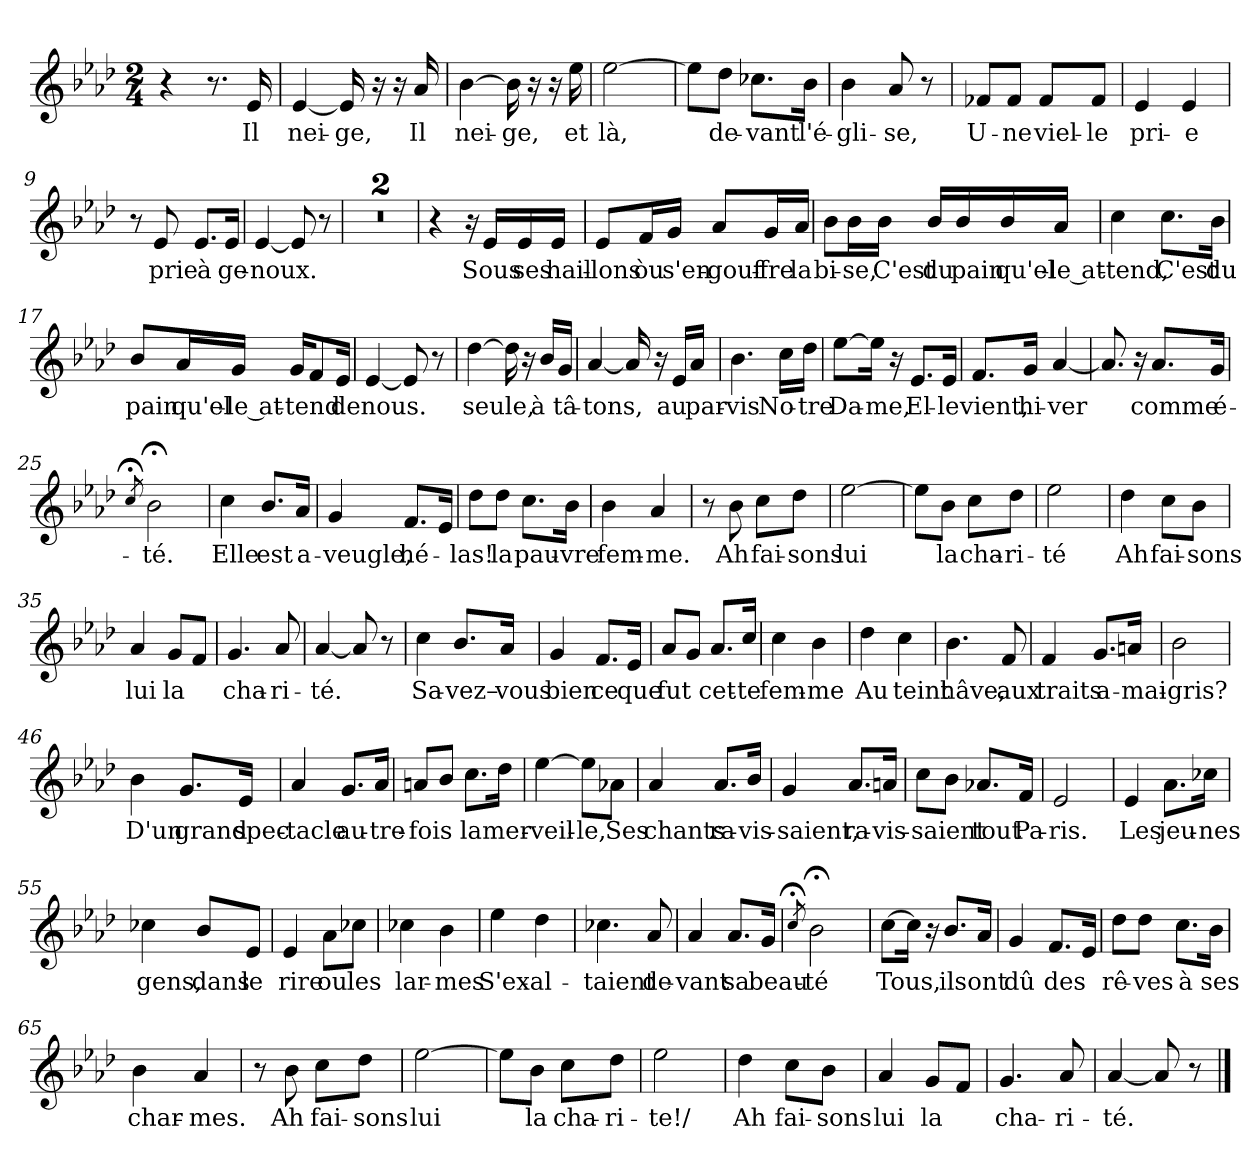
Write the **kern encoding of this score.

**kern	**text
*part1	*part1
*staff1	*staff1
*clefG2	*
*k[b-e-a-d-]	*
*M2/4	*
=1	=1
4r	.
8.r	.
!	!LO:LY:b
16e-/	Il
=2	=2
!	!LO:LY:b
[4e-/	nei-
!	!LO:LY:b
16e-/]	-ge,
16r	.
16r	.
!	!LO:LY:b
16a-/	Il
=3	=3
!	!LO:LY:b
[4b-\	nei-
!	!LO:LY:b
16b-\]	-ge,
16r	.
16r	.
!	!LO:LY:b
16ee-\	et
=4	=4
!	!LO:LY:b
[2ee-\	là,
=5	=5
8ee-\L]	.
!	!LO:LY:b
8dd-\J	de-
!	!LO:LY:b
8.cc-X\L	-vant
!	!LO:LY:b
16b-\Jk	l'é-
=6	=6
!	!LO:LY:b
4b-\	-gli-
!	!LO:LY:b
8a-/	-se,
8r	.
=7	=7
!	!LO:LY:b
8f-X/L	U-
!	!LO:LY:b
8f-/J	-ne
!	!LO:LY:b
8f-/L	viel-
!	!LO:LY:b
8f-/J	-le
=8	=8
!	!LO:LY:b
4e-/	pri-
!	!LO:LY:b
4e-/	-e
=9	=9
8r	.
!	!LO:LY:b
8e-/	prie
!	!LO:LY:b
8.e-/L	à
!	!LO:LY:b
16e-/Jk	ge-
=10	=10
!	!LO:LY:b
[4e-/	-noux.
8e-/]	.
8r	.
!!LO:LB:g=z
=11	=11
2r	.
=12	=12
2r	.
=13	=13
4r	.
16r	.
!	!LO:LY:b
16e-/LL	Sous
!	!LO:LY:b
16e-/	ses
!	!LO:LY:b
16e-/JJ	hail-
=14	=14
!	!LO:LY:b
8e-/L	-lons
!	!LO:LY:b
16f/L	òu
!	!LO:LY:b
16g/JJ	s'en-
!	!LO:LY:b
8a-/L	-gouf-
!	!LO:LY:b
16g/L	-fre
!	!LO:LY:b
16a-/JJ	la
=15	=15
!	!LO:LY:b
8b-\L	bi-
!	!LO:LY:b
16b-\L	-se,
!	!LO:LY:b
16b-\JJ	C'est
!	!LO:LY:b
16b-/LL	du
!	!LO:LY:b
16b-/	pain
!	!LO:LY:b
16b-/	qu'el-
!	!LO:LY:b
16a-/JJ	-le at-
=16	=16
!	!LO:LY:b
4cc\	-tend,
!	!LO:LY:b
8.cc\L	C'est
!	!LO:LY:b
16b-\Jk	du
!!LO:LB:g=z
=17	=17
!	!LO:LY:b
8b-/L	pain
!	!LO:LY:b
16a-/L	qu'el-
!	!LO:LY:b
16g/JJ	-le at-
!	!LO:LY:b
16g/KL	-tend
8f/	.
!	!LO:LY:b
16e-/Jk	de
=18	=18
!	!LO:LY:b
[4e-/	nous.
8e-/]	.
8r	.
=19	=19
!	!LO:LY:b
[4dd-\	seule,
16dd-\]	.
16r	.
!	!LO:LY:b
16b-/LL	à
!	!LO:LY:b
16g/JJ	tâ-
=20	=20
!	!LO:LY:b
[4a-/	-tons,
16a-/]	.
16r	.
!	!LO:LY:b
16e-/LL	au
!	!LO:LY:b
16a-/JJ	par-
=21	=21
!	!LO:LY:b
4.b-\	-vis
!	!LO:LY:b
16cc\LL	No-
!	!LO:LY:b
16dd-\JJ	-tre
=22	=22
!	!LO:LY:b
[8ee-\L	Da-
!	!LO:LY:b
16ee-\Jk]	-me,
16r	.
!	!LO:LY:b
8.e-/L	El-
!	!LO:LY:b
16e-/Jk	-le
=23	=23
!	!LO:LY:b
8.f/L	vient,
!	!LO:LY:b
16g/Jk	hi-
!	!LO:LY:b
[4a-/	-ver
!!LO:LB:g=z
=24	=24
8.a-/]	.
16r	.
!	!LO:LY:b
8.a-/L	comme
!	!LO:LY:b
16g/Jk	é-
=25	=25
8qcc;</	.
!	!LO:LY:b
2b-;<\	-té.
=26	=26
!	!LO:LY:b
4cc\	Elle
!	!LO:LY:b
8.b-/L	est
!	!LO:LY:b
16a-/Jk	a-
=27	=27
!	!LO:LY:b
4g/	-veugle,
!	!LO:LY:b
8.f/L	hé-
16e-/Jk	.
=28	=28
!	!LO:LY:b
8dd-\L	-las!
!	!LO:LY:b
8dd-\J	la
!	!LO:LY:b
8.cc\L	pau-
!	!LO:LY:b
16b-\Jk	-vre
=29	=29
!	!LO:LY:b
4b-\	fem-
!	!LO:LY:b
4a-/	-me.
=30	=30
8r	.
!	!LO:LY:b
8b-\	Ah
!	!LO:LY:b
8cc\L	fai-
!	!LO:LY:b
8dd-\J	-sons
=31	=31
!	!LO:LY:b
[2ee-\	lui
=32	=32
8ee-\L]	.
!	!LO:LY:b
8b-\J	la
!	!LO:LY:b
8cc\L	cha-
!	!LO:LY:b
8dd-\J	-ri-
=33	=33
!	!LO:LY:b
2ee-\	-té
!!LO:LB:g=z
=34	=34
!	!LO:LY:b
4dd-\	Ah
!	!LO:LY:b
8cc\L	fai-
!	!LO:LY:b
8b-\J	-sons
=35	=35
!	!LO:LY:b
4a-/	lui
!	!LO:LY:b
8g/L	la
8f/J	.
=36	=36
!	!LO:LY:b
4.g/	cha-
!	!LO:LY:b
8a-/	-ri-
=37	=37
!	!LO:LY:b
[4a-/	-té.
8a-/]	.
8r	.
=38	=38
!	!LO:LY:b
4cc\	Sa-
!	!LO:LY:b
8.b-/L	-vez–
!	!LO:LY:b
16a-/Jk	vous
=39	=39
!	!LO:LY:b
4g/	bien
!	!LO:LY:b
8.f/L	ce
!	!LO:LY:b
16e-/Jk	que
=40	=40
!	!LO:LY:b
8a-/L	fut
8g/J	.
!	!LO:LY:b
8.a-/L	cet-
!	!LO:LY:b
16cc/Jk	-te
=41	=41
!	!LO:LY:b
4cc\	fem-
!	!LO:LY:b
4b-\	-me
=42	=42
!	!LO:LY:b
4dd-\	Au
!	!LO:LY:b
4cc\	teint
=43	=43
!	!LO:LY:b
4.b-\	hâve,
!	!LO:LY:b
8f/	aux
!!LO:LB:g=z
=44	=44
!	!LO:LY:b
4f/	traits
!	!LO:LY:b
8.g/L	a-
!	!LO:LY:b
16an/Jk	-mai-
=45	=45
!	!LO:LY:b
2b-\	-gris?
=46	=46
!	!LO:LY:b
4b-\	D'un
!	!LO:LY:b
8.g/L	grand
!	!LO:LY:b
16e-/Jk	spec-
=47	=47
!	!LO:LY:b
4a-/	-tacle
!	!LO:LY:b
8.g/L	au-
!	!LO:LY:b
16a-/Jk	-tre-
=48	=48
!	!LO:LY:b
8an/L	-fois
8b-/J	.
!	!LO:LY:b
8.cc\L	la
!	!LO:LY:b
16dd-\Jk	mer-
=49	=49
!	!LO:LY:b
[4ee-\	-veil-
!	!LO:LY:b
8ee-\L]	-le,
!	!LO:LY:b
8a-X\J	Ses
=50	=50
!	!LO:LY:b
4a-/	chants
!	!LO:LY:b
8.a-/L	ra-
!	!LO:LY:b
16b-/Jk	-vis-
=51	=51
!	!LO:LY:b
4g/	-saient,
!	!LO:LY:b
8.a-/L	ra-
!	!LO:LY:b
16an/Jk	-vis-
!!LO:LB:g=z
=52	=52
!	!LO:LY:b
8cc\L	-saient
8b-\J	.
!	!LO:LY:b
8.a-X/L	tout
!	!LO:LY:b
16f/Jk	Pa-
=53	=53
!	!LO:LY:b
2e-/	-ris.
=54	=54
!	!LO:LY:b
4e-/	Les
!	!LO:LY:b
8.a-\L	jeu-
!	!LO:LY:b
16cc-X\Jk	-nes
=55	=55
!	!LO:LY:b
4cc-X\	gens,
!	!LO:LY:b
8b-/L	dans
!	!LO:LY:b
8e-/J	le
=56	=56
!	!LO:LY:b
4e-/	rire
!	!LO:LY:b
8a-\L	ou
!	!LO:LY:b
8cc-X\J	les
=57	=57
!	!LO:LY:b
4cc-X\	lar-
!	!LO:LY:b
4b-\	-mes
=58	=58
!	!LO:LY:b
4ee-\	S'ex-
!	!LO:LY:b
4dd-\	-al-
=59	=59
!	!LO:LY:b
4.cc-X\	-taient
!	!LO:LY:b
8a-/	de-
=60	=60
!	!LO:LY:b
4a-/	-vant
!	!LO:LY:b
8.a-/L	sa
!	!LO:LY:b
16g/Jk	beau-
=61	=61
8qcc;</	.
!	!LO:LY:b
2b-;<\	-té
!!LO:LB:g=z
=62	=62
!	!LO:LY:b
[8cc\L	Tous,
16cc\Jk]	.
16r	.
!	!LO:LY:b
8.b-/L	ils
!	!LO:LY:b
16a-/Jk	ont
=63	=63
!	!LO:LY:b
4g/	dû
!	!LO:LY:b
8.f/L	des
16e-/Jk	.
=64	=64
!	!LO:LY:b
8dd-\L	rê-
!	!LO:LY:b
8dd-\J	-ves
!	!LO:LY:b
8.cc\L	à
!	!LO:LY:b
16b-\Jk	ses
=65	=65
!	!LO:LY:b
4b-\	char-
!	!LO:LY:b
4a-/	-mes.
=66	=66
8r	.
!	!LO:LY:b
8b-\	Ah
!	!LO:LY:b
8cc\L	fai-
!	!LO:LY:b
8dd-\J	-sons
=67	=67
!	!LO:LY:b
[2ee-\	lui
=68	=68
8ee-\L]	.
!	!LO:LY:b
8b-\J	la
!	!LO:LY:b
8cc\L	cha-
!	!LO:LY:b
8dd-\J	-ri-
=69	=69
!	!LO:LY:b
2ee-\	-te!/
=70	=70
!	!LO:LY:b
4dd-\	Ah
!	!LO:LY:b
8cc\L	fai-
!	!LO:LY:b
8b-\J	-sons
=71	=71
!	!LO:LY:b
4a-/	lui
!	!LO:LY:b
8g/L	la
8f/J	.
!!LO:LB:g=z
=72	=72
!	!LO:LY:b
4.g/	cha-
!	!LO:LY:b
8a-/	-ri-
=73	=73
!	!LO:LY:b
[4a-/	-té.
8a-/]	.
8r	.
==	==
*-	*-
